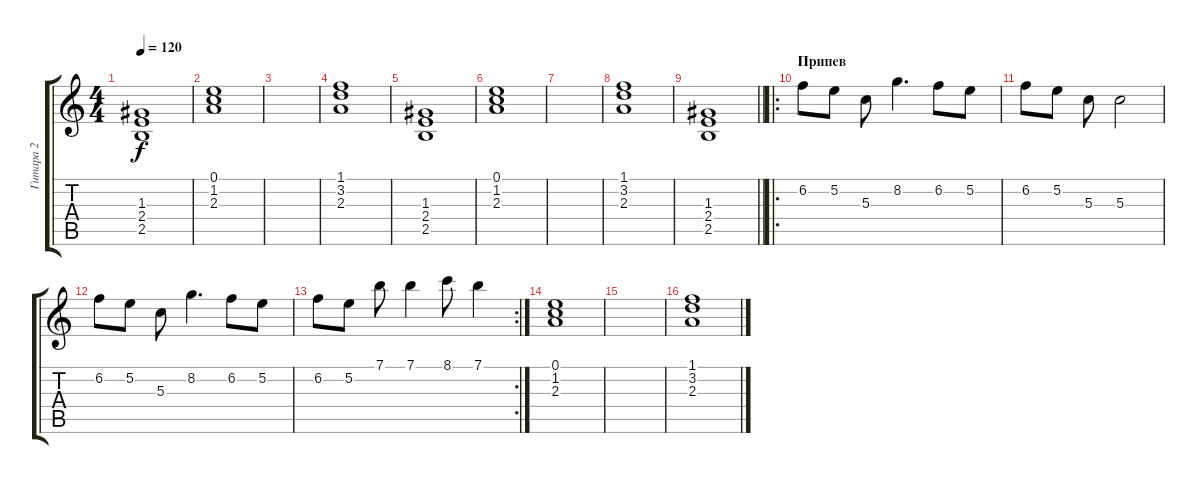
\track ("Гитара 2" "Гитара 2") {instrument acousticguitarsteel}
\staff {score tabs}
\tuning (E4 B3 G3 D3 A2 E2) {hide}
\ts (4 4)
\tempo 120
\clef g2
\ks c
(1.3 2.4 2.5).1{dy f} |
(0.1 1.2 2.3).1 |
|
(1.1 3.2 2.3).1 |
(1.3 2.4 2.5).1 |
(0.1 1.2 2.3).1 |
|
(1.1 3.2 2.3).1 |
\barLineRight lightlight
(1.3 2.4 2.5).1 |
\ro
\section ("" "Припев")
6.2.8 5.2.8 5.3.8 8.2.4{d} 6.2.8 5.2.8 |
6.2.8 5.2.8 5.3.8 5.3.2 |
6.2.8 5.2.8 5.3.8 8.2.4{d} 6.2.8 5.2.8 |
\rc 2
6.2.8 5.2.8 7.1.8 7.1.4 8.1.8 7.1.4 |
(0.1 1.2 2.3).1 |
|
(1.1 3.2 2.3).1
